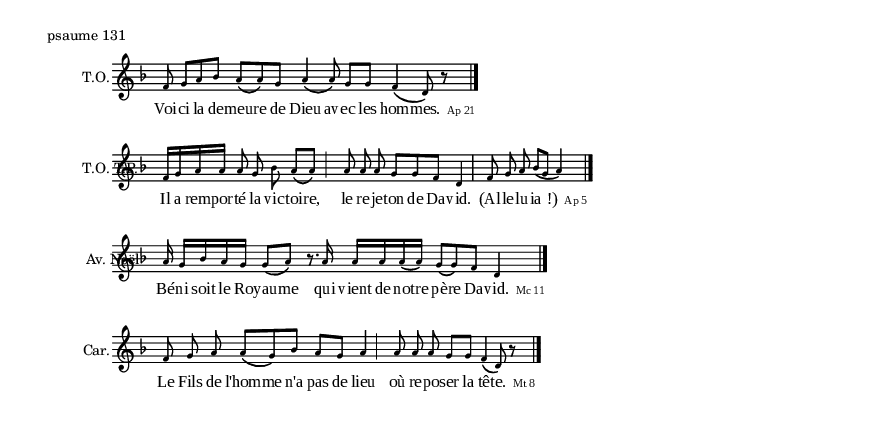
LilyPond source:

\version "2.10.0"
 \include "definitions.ly"
 \markup {psaume  131}
\relative f' { 
	\new Staff {
		\cadenzaOn
		\key f \major
		\set Staff.instrumentName = \markup{ \center-align { T.O. } }
		f8
		\times 2/3 { g8[ a bes] } \times 2/3 { a8[\( a\) g] }
		\times 2/3 { a4\( a8\) }
		g8[ g]
		f4\( d8\) r8
		\endBar
	}
	\addlyrics {
		Voi -- ci la de -- meu -- re de Dieu av -- ec les hom -- mes.
		\markup { \citation #"Ap 21" }
	}
}


\relative f' { 
	\new Staff {
		\cadenzaOn
		\key f \major
		\set Staff.instrumentName = \markup{ \center-align { T.O. T.P. } }
		f16[ g a a]
		\times 2/3 { a8 g bes }
		a[\( a\)]
		\cesure \pespace
		\times 2/3 { a8 a a }
		\times 2/3 { g[ g f] }
		d4
		\barre \pespace
		\times 2/3 { f8 g a }
		bes[\( g]
		a4\)
		\endBar
	}
	\addlyrics {
		Il a rem -- por -- té la vic -- toi -- re, le re -- je -- ton de Da -- vid. "(Al" -- le -- lu -- ia -- " !)" _ 
		\markup { \citation #"Ap 5" }
	}
}



\relative f' { 
	\new Staff {
		\cadenzaOn
		\key f \major
		\set Staff.instrumentName = \markup{ \center-align { Av. Noël } }
		a16
		g[ bes a g]
		g8[\( a\)]
		\espace
		r8.  a16
		a[ a a\( a\)]
		\times 2/3 { g8[\( g\) f] }
		d4
		\endBar
	}
	\addlyrics {
		Bé -- ni soit le Ro -- yau -- me qui vient de no -- tre pè -- re Da -- vid.
		\markup { \citation #"Mc 11" }
	}
}

\relative f' { 
	\new Staff {
		\cadenzaOn
		\key f \major
		\set Staff.instrumentName = \markup{ \center-align { Car. } }
		\times 2/3 { f8 g a }
		\times 2/3 { a[\( g\) bes] }
		a[ g]
		a4
		\cesure \pespace
		\times 2/3 { a8 a a }
		g[ g]
		\times 2/3 { f4\( d8\) } r8
		\endBar
	}
	\addlyrics {
		Le Fils de l'hom -- me n'a pas de lieu où re -- po -- ser la tê -- te.
		\markup { \citation #"Mt 8" }
	}
}

